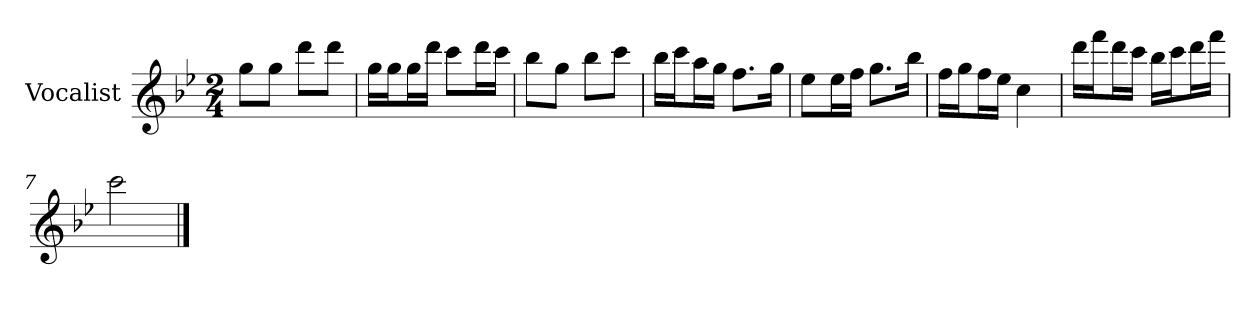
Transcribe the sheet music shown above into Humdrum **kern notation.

**kern
*part1
*staff1
*I"Vocalist
*k[b-e-]
*B-:
*M2/4
=
8ggL
8ggJ
8dddL
8dddJ
=1
16ggLL
16ggJ
16ggL
16dddJJ
8cccL
16dddL
16cccJJ
=2
8bb-L
8ggJ
8bb-L
8cccJ
=3
16bb-LL
16cccJ
16aaL
16ggJJ
8.ffL
16ggJk
=4
8ee-L
16ee-L
16ffJJ
8.ggL
16bb-Jk
=5
16ffLL
16ggJ
16ffL
16ee-JJ
4cc
=6
16dddLL
16fffJ
16dddL
16cccJJ
16bb-LL
16cccJ
16dddL
16fffJJ
=7
2ccc
==
*-
